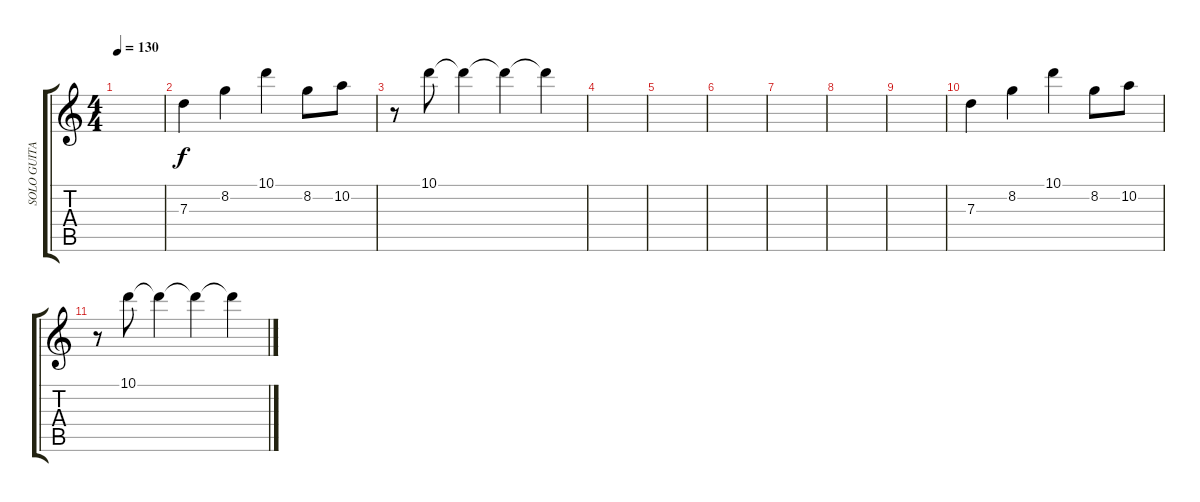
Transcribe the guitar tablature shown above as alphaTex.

\track ("SOLO GUITAR" "SOLO GUITA") {instrument distortionguitar}
\staff {score tabs}
\tuning (E4 B3 G3 D3 A2 E2) {hide}
\ts (4 4)
\tempo 130
\clef g2
\ks c
|
7.3.4 8.2.4 10.1.4 8.2.8 10.2.8 |
r.8 10.1.8 10.1{t}.4 10.1{t}.4 10.1{t}.4 |
|
|
|
|
|
|
7.3.4 8.2.4 10.1.4 8.2.8 10.2.8 |
r.8 10.1.8 10.1{t}.4 10.1{t}.4 10.1{t}.4
